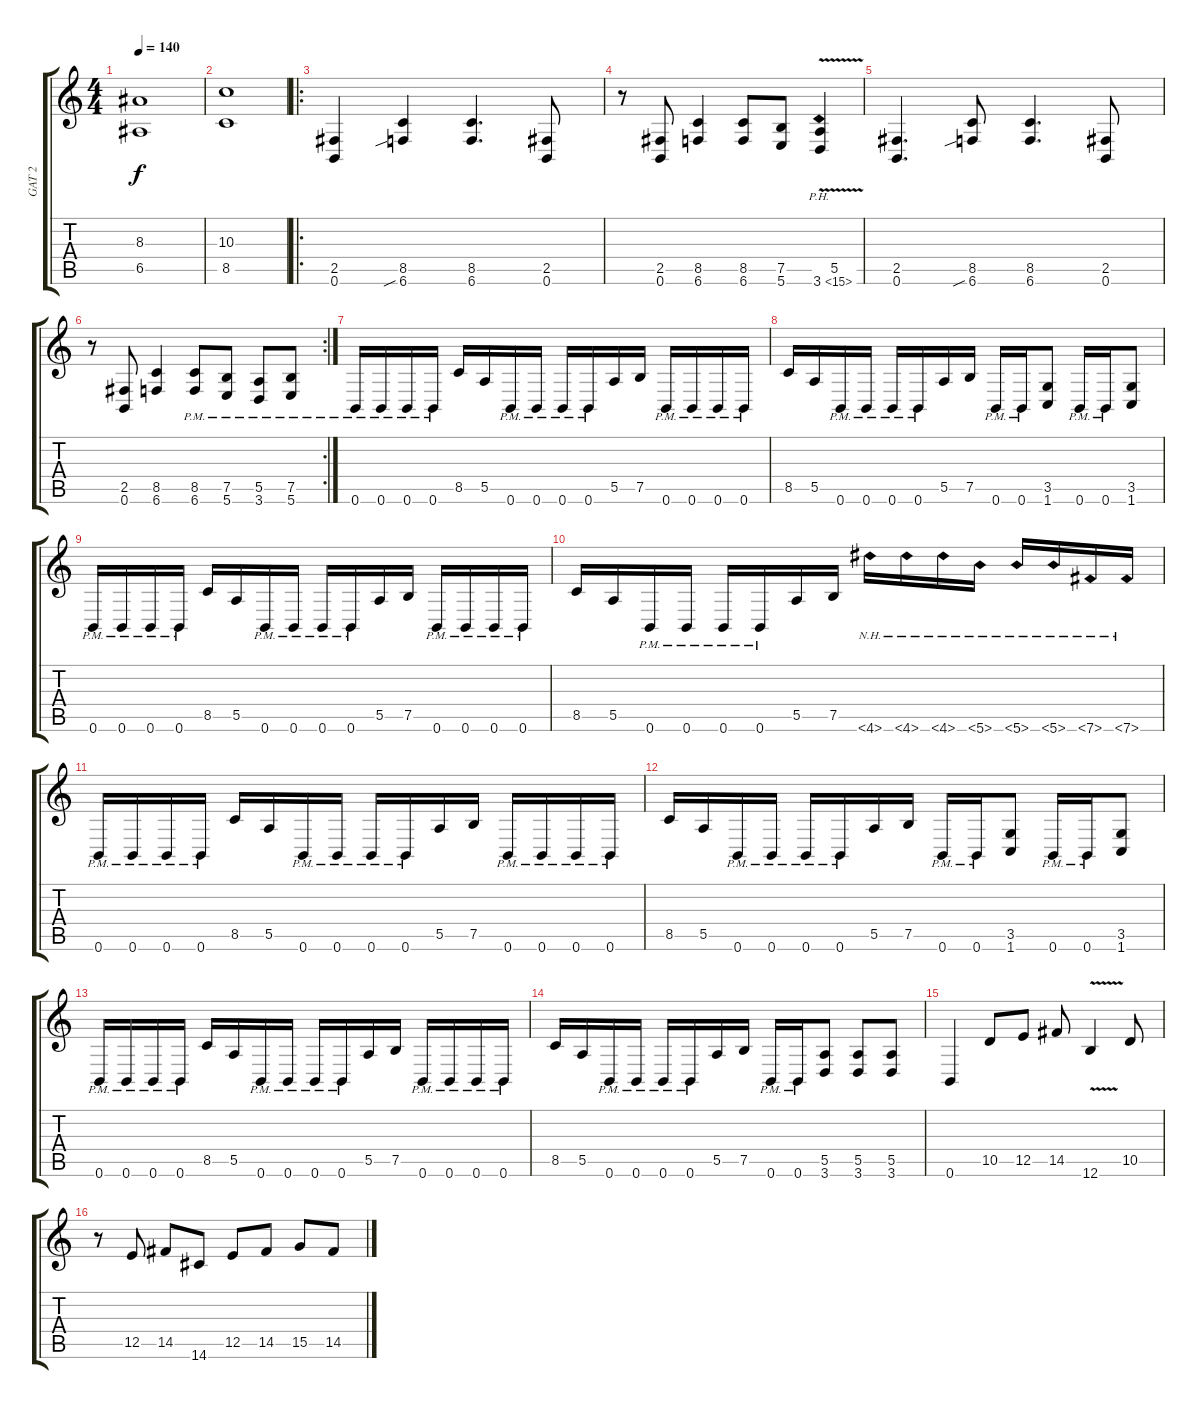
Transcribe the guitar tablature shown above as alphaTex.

\track ("GAT 2" "GAT 2") {instrument distortionguitar}
\staff {score tabs}
\tuning (B3 Gb3 D3 A2 E2 B1) {hide}
\ts (4 4)
\tempo 140
\clef g2
\ks c
(8.3 6.5).1{dy f} |
(10.3 8.5).1 |
\ro
(2.5 0.6).4 (8.5 6.6{sib}).4 (8.5 6.6).4{d} (2.5 0.6).8 |
r.8 (2.5 0.6).8 (8.5 6.6).4 (8.5 6.6).8 (7.5 5.6).8 (5.5 3.6{ph 12 v}).4 |
(2.5 0.6).4{d} (8.5 6.6{sib}).8 (8.5 6.6).4{d} (2.5 0.6).8 |
\rc 2
r.8 (2.5 0.6).8 (8.5 6.6).4 (8.5{pm} 6.6{pm}).8 (7.5{pm} 5.6{pm}).8 (5.5{pm} 3.6{pm}).8 (7.5{pm} 5.6{pm}).8 |
0.6{pm}.16 0.6{pm}.16 0.6{pm}.16 0.6{pm}.16 8.5.16 5.5.16 0.6{pm}.16 0.6{pm}.16 0.6{pm}.16 0.6{pm}.16 5.5.16 7.5.16 0.6{pm}.16 0.6{pm}.16 0.6{pm}.16 0.6{pm}.16 |
8.5.16 5.5.16 0.6{pm}.16 0.6{pm}.16 0.6{pm}.16 0.6{pm}.16 5.5.16 7.5.16 0.6{pm}.16 0.6{pm}.16 (3.5 1.6).8 0.6{pm}.16 0.6{pm}.16 (3.5 1.6).8 |
0.6{pm}.16 0.6{pm}.16 0.6{pm}.16 0.6{pm}.16 8.5.16 5.5.16 0.6{pm}.16 0.6{pm}.16 0.6{pm}.16 0.6{pm}.16 5.5.16 7.5.16 0.6{pm}.16 0.6{pm}.16 0.6{pm}.16 0.6{pm}.16 |
8.5.16 5.5.16 0.6{pm}.16 0.6{pm}.16 0.6{pm}.16 0.6{pm}.16 5.5.16 7.5.16 4.6{nh}.16 4.6{nh}.16 4.6{nh}.16 5.6{nh}.16 5.6{nh}.16 5.6{nh}.16 7.6{nh}.16 7.6{nh}.16 |
0.6{pm}.16 0.6{pm}.16 0.6{pm}.16 0.6{pm}.16 8.5.16 5.5.16 0.6{pm}.16 0.6{pm}.16 0.6{pm}.16 0.6{pm}.16 5.5.16 7.5.16 0.6{pm}.16 0.6{pm}.16 0.6{pm}.16 0.6{pm}.16 |
8.5.16 5.5.16 0.6{pm}.16 0.6{pm}.16 0.6{pm}.16 0.6{pm}.16 5.5.16 7.5.16 0.6{pm}.16 0.6{pm}.16 (3.5 1.6).8 0.6{pm}.16 0.6{pm}.16 (3.5 1.6).8 |
0.6{pm}.16 0.6{pm}.16 0.6{pm}.16 0.6{pm}.16 8.5.16 5.5.16 0.6{pm}.16 0.6{pm}.16 0.6{pm}.16 0.6{pm}.16 5.5.16 7.5.16 0.6{pm}.16 0.6{pm}.16 0.6{pm}.16 0.6{pm}.16 |
8.5.16 5.5.16 0.6{pm}.16 0.6{pm}.16 0.6{pm}.16 0.6{pm}.16 5.5.16 7.5.16 0.6{pm}.16 0.6{pm}.16 (5.5 3.6).8 (5.5 3.6).8 (5.5 3.6).8 |
0.6.4 10.5.8 12.5.8 14.5.8 12.6{v}.4 10.5.8 |
r.8 12.5.8 14.5.8 14.6.8 12.5.8 14.5.8 15.5.8 14.5.8
